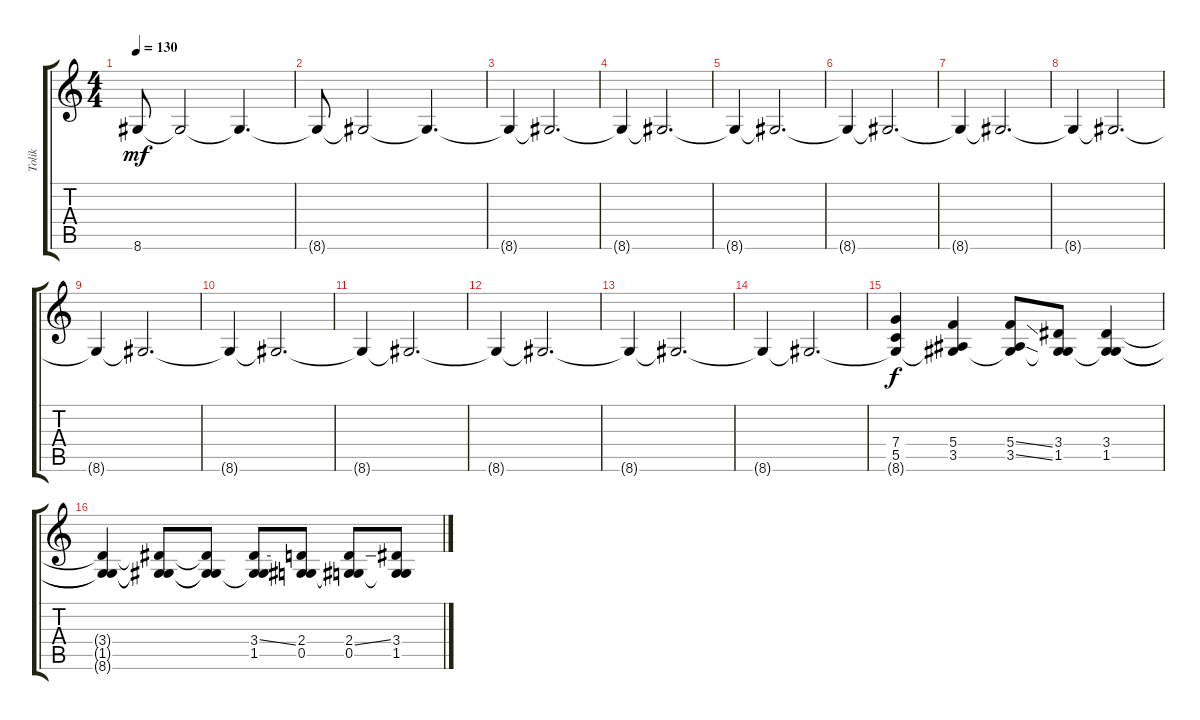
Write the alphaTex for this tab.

\track ("Tolik" "Tolik") {instrument distortionguitar}
\staff {score tabs}
\tuning (D4 A3 F3 C3 G2 C2) {hide}
\ts (4 4)
\tempo 130
\clef g2
\ks c
8.6{t}.8{dy mf} 8.6{t}.2 8.6{t}.4{d} |
8.6{t}.8 8.6{t}.2 8.6{t}.4{d} |
8.6{t}.4 8.6{t}.2{d} |
8.6{t}.4 8.6{t}.2{d} |
8.6{t}.4 8.6{t}.2{d} |
8.6{t}.4 8.6{t}.2{d} |
8.6{t}.4 8.6{t}.2{d} |
8.6{t}.4 8.6{t}.2{d} |
8.6{t}.4 8.6{t}.2{d} |
8.6{t}.4 8.6{t}.2{d} |
8.6{t}.4 8.6{t}.2{d} |
8.6{t}.4 8.6{t}.2{d} |
8.6{t}.4 8.6{t}.2{d} |
8.6{t}.4 8.6{t}.2{d} |
(7.4 5.5 8.6{t}).4{dy f} (5.4 3.5 8.6{t}).4 (5.4{ss} 3.5{ss} 8.6{t}).8 (3.4 1.5 8.6{t}).8 (3.4 1.5 8.6{t}).4 |
(3.4{t} 1.5{t} 8.6{t}).4 (3.4{t} 1.5{t} 8.6{t}).8 (3.4{t} 1.5{t} 8.6{t}).8 (3.4{ss} 1.5 8.6{t}).8 (2.4 0.5 8.6{t}).8 (2.4{ss} 0.5 8.6{t}).8 (3.4 1.5 8.6{t}).8
